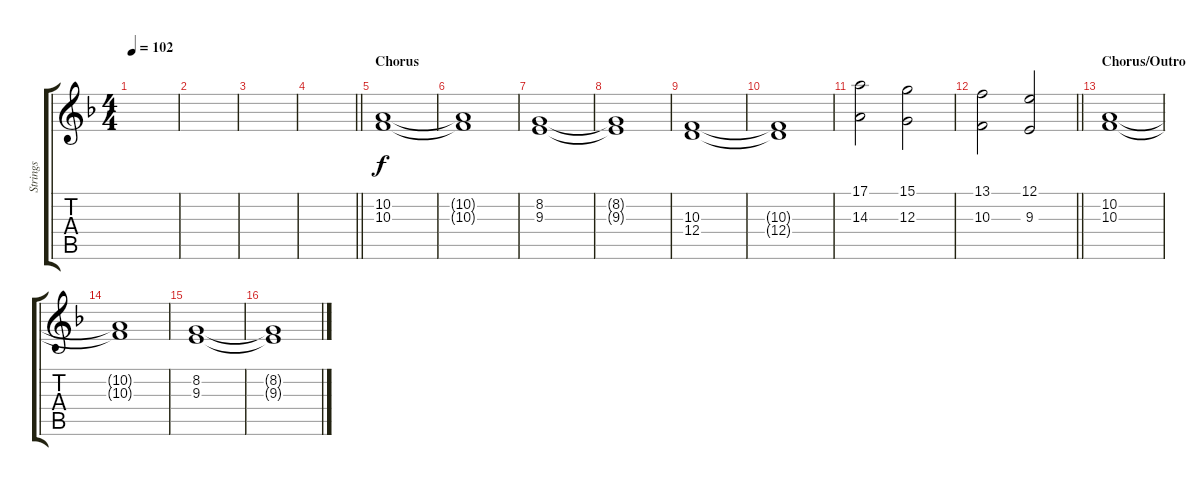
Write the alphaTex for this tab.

\track ("Strings" "Strings") {instrument stringensemble2}
\staff {score tabs}
\tuning (E4 B3 G3 D3 A2 E2) {hide}
\ts (4 4)
\tempo 102
\clef g2
\ks f
|
|
|
\barLineRight lightlight
|
\section ("" "Chorus")
(10.2 10.3).1 |
(10.2{t} 10.3{t}).1 |
(8.2 9.3).1 |
(8.2{t} 9.3{t}).1 |
(10.3 12.4).1 |
(10.3{t} 12.4{t}).1 |
(17.1 14.3).2 (15.1 12.3).2 |
\barLineRight lightlight
(13.1 10.3).2 (12.1 9.3).2 |
\section ("" "Chorus/Outro")
(10.2 10.3).1 |
(10.2{t} 10.3{t}).1 |
(8.2 9.3).1 |
(8.2{t} 9.3{t}).1
